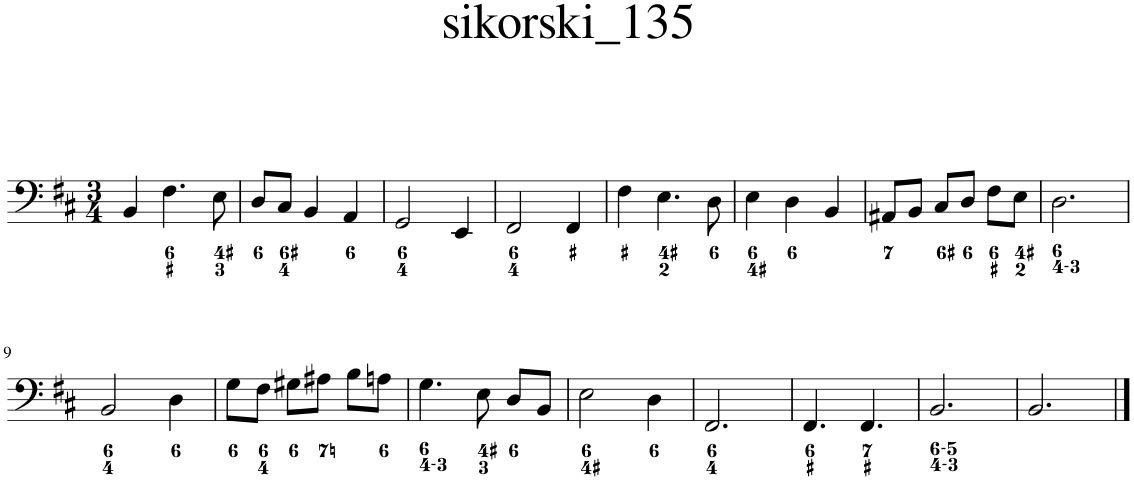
**kern
*part1
*staff1
*I"Piano
*I'Pno.
*clefF4
*k[f#c#]
*M3/4
=1
4BB/
4.F#\
8E\
=2
8D/L
8C#/J
4BB/
4AA/
=3
2GG/
4EE/
=4
2FF#/
4FF#/
=5
4F#\
4.E\
8D\
=6
4E\
4D\
4BB/
=7
8AA#X/L
8BB/J
8C#/L
8D/J
8F#\L
8E\J
=8
2.D\
!!LO:LB:g=z
=9
2BB/
4D\
=10
8G\L
8F#\J
8G#X\L
8A#X\J
8B\L
8An\J
=11
4.G\
8E\
8D/L
8BB/J
=12
2E\
4D\
=13
2.FF#/
=14
4.FF#/
4.FF#/
=15
2.BB/
=16
2.BB/
==
*-
